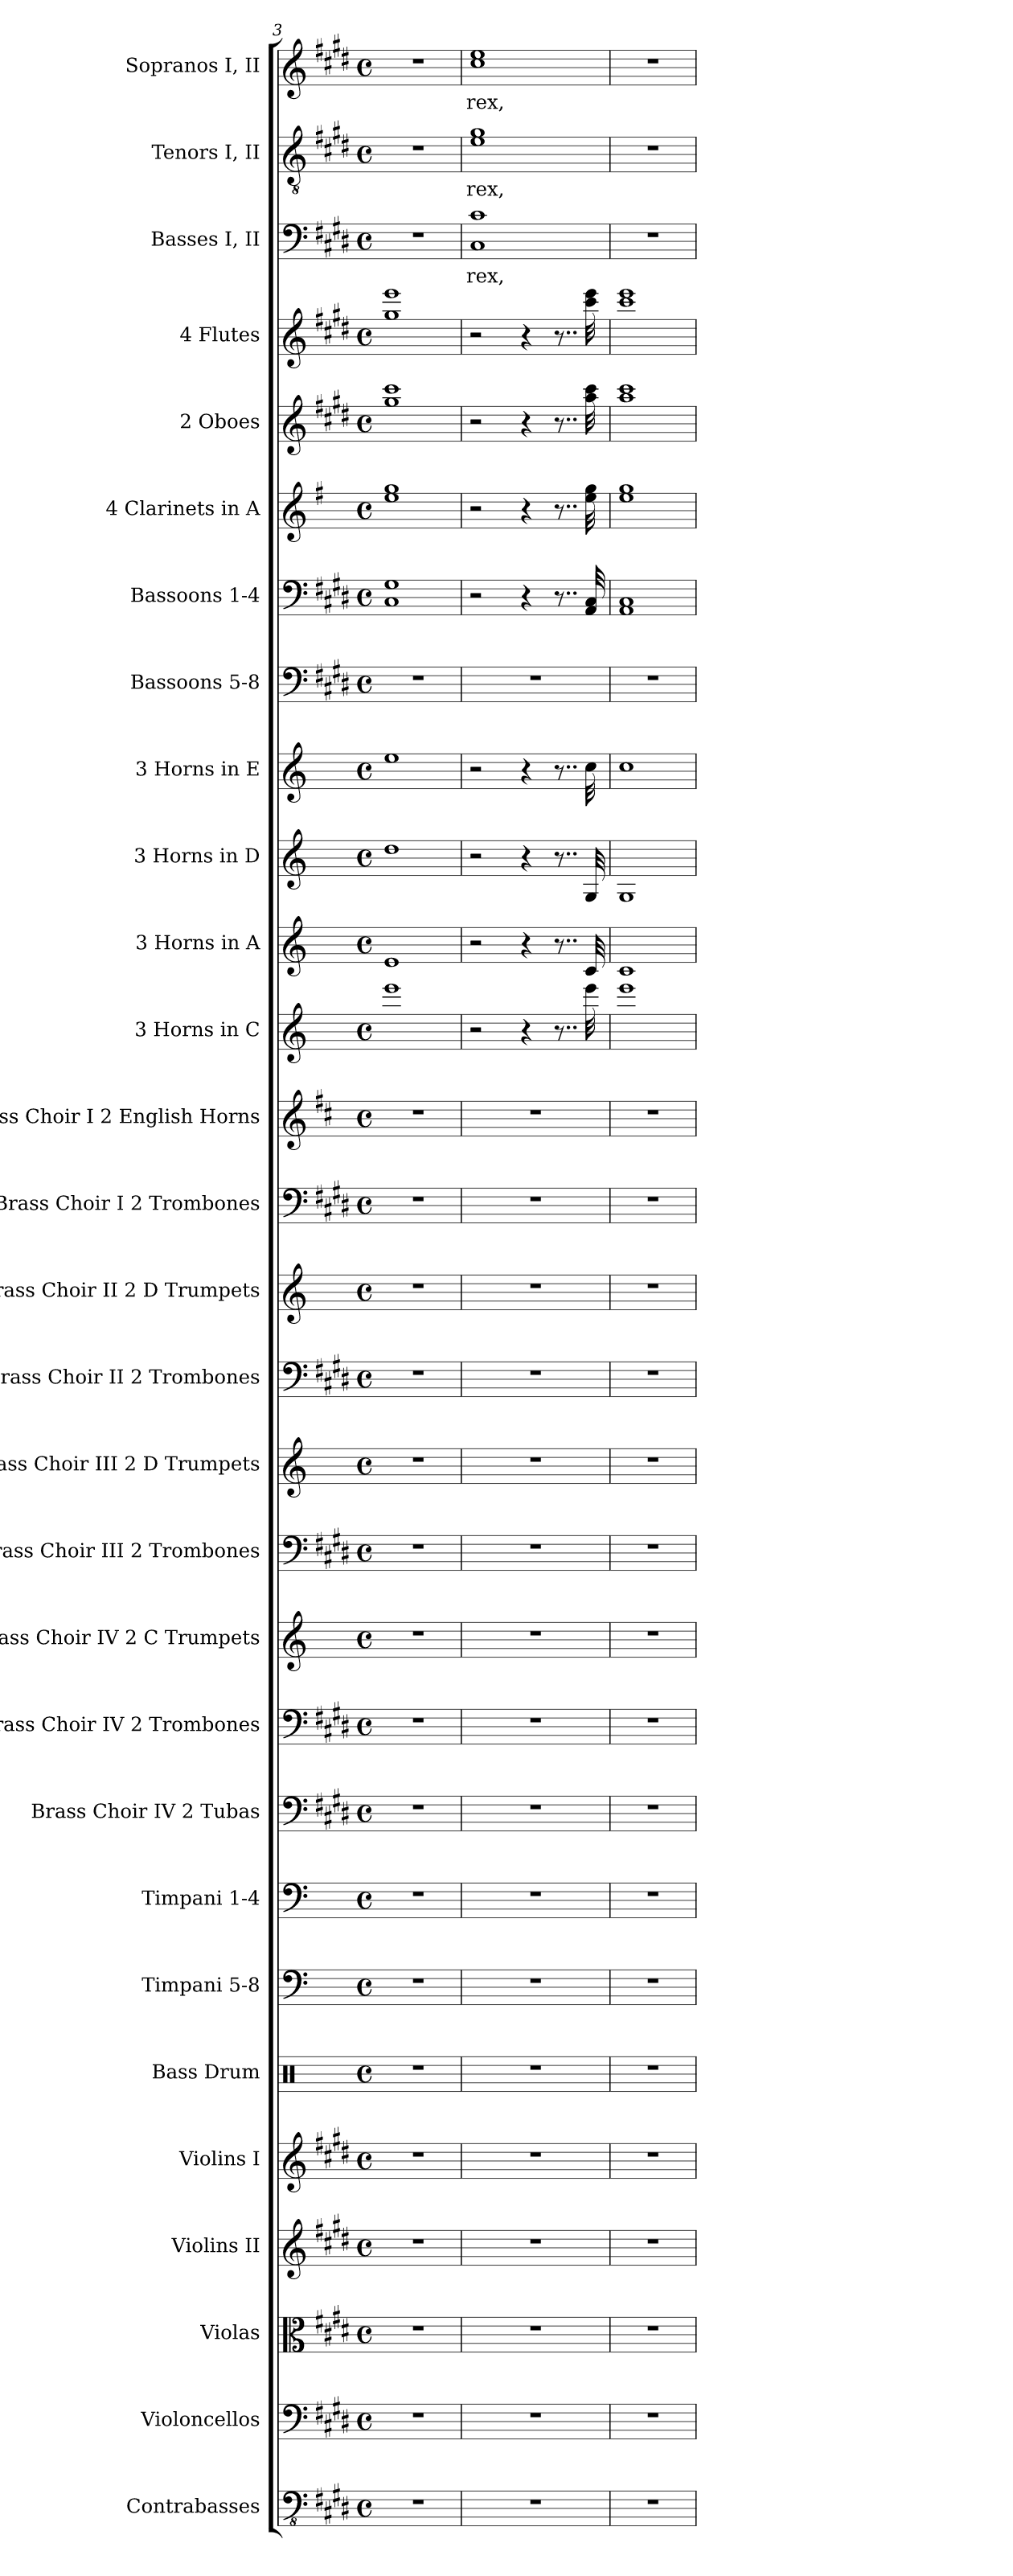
**kern	**kern	**kern	**kern	**kern	**kern	**kern	**kern	**kern	**kern	**kern	**kern	**kern	**kern	**kern	**kern	**kern	**kern	**kern	**kern	**kern	**kern	**kern	**kern	**kern	**kern	**kern	**text	**kern	**text	**kern	**text
*part29	*part28	*part27	*part26	*part25	*part24	*part23	*part22	*part21	*part20	*part19	*part18	*part17	*part16	*part15	*part14	*part13	*part12	*part11	*part10	*part9	*part8	*part7	*part6	*part5	*part4	*part3	*part3	*part2	*part2	*part1	*part1
*staff29	*staff28	*staff27	*staff26	*staff25	*staff24	*staff23	*staff22	*staff21	*staff20	*staff19	*staff18	*staff17	*staff16	*staff15	*staff14	*staff13	*staff12	*staff11	*staff10	*staff9	*staff8	*staff7	*staff6	*staff5	*staff4	*staff3	*staff3	*staff2	*staff2	*staff1	*staff1
*I"Contrabasses	*I"Violoncellos	*I"Violas	*I"Violins II	*I"Violins I	*I"Bass Drum	*I"Timpani 5-8	*I"Timpani 1-4	*I"Brass Choir IV 2 Tubas	*I"Brass Choir IV 2 Trombones	*I"Brass Choir IV 2 C Trumpets	*I"Brass Choir III 2 Trombones	*I"Brass Choir III 2 D Trumpets	*I"Brass Choir II 2 Trombones	*I"Brass Choir II 2 D Trumpets	*I"Brass Choir I 2 Trombones	*I"Brass Choir I 2 English Horns	*I"3 Horns in C	*I"3 Horns in A	*I"3 Horns in D	*I"3 Horns in E	*I"Bassoons 5-8	*I"Bassoons 1-4	*I"4 Clarinets in A	*I"2 Oboes	*I"4 Flutes	*I"Basses I, II	*	*I"Tenors I, II	*	*I"Sopranos I, II	*
*I'Cbs.	*I'Vcs.	*I'Vlas.	*I'Vlns. II	*I'Vlns. I	*I'B. Dr.	*I'Timp. 5-8	*I'Timp. 1-4	*I'B. C. IV 2 Tbas.	*I'B. C. IV 2 Tbns.	*I'B. C. IV 2 C Tpts.	*I'B. C. III 2 Tbns.	*I'B. C. III 2 D Tpts.	*I'B. C. II 2 Tbns.	*I'B. C. II 2 D Tpts.	*I'B. C. I 2 Tbns.	*I'B. C. I 2 Eng. Hns.	*	*	*	*	*I'Bsns. 5-8	*I'Bsns. 4-8	*	*I'2 Obs.	*I'4 Fls.	*I'B. I, II	*	*I'T. I, II	*	*I'S. I, II	*
*clefFv4	*clefF4	*clefC3	*clefG2	*clefG2	*clefX	*clefF4	*clefF4	*clefF4	*clefF4	*clefG2	*clefF4	*clefG2	*clefF4	*clefG2	*clefF4	*clefG2	*clefG2	*clefG2	*clefG2	*clefG2	*clefF4	*clefF4	*clefG2	*clefG2	*clefG2	*clefF4	*	*clefGv2	*	*clefG2	*
*	*	*	*	*	*	*	*	*	*	*	*	*ITrd-1c-2	*	*ITrd-1c-2	*	*ITrd4c7	*ITrd7c12	*ITrd2c3	*ITrd6c10	*ITrd5c8	*	*	*ITrd2c3	*	*	*	*	*	*	*	*
*k[f#c#g#d#]	*k[f#c#g#d#]	*k[f#c#g#d#]	*k[f#c#g#d#]	*k[f#c#g#d#]	*k[]	*k[]	*k[]	*k[f#c#g#d#]	*k[f#c#g#d#]	*k[]	*k[f#c#g#d#]	*k[f#c#]	*k[f#c#g#d#]	*k[f#c#]	*k[f#c#g#d#]	*k[f#]	*k[]	*k[f#c#g#]	*k[f#c#]	*k[f#c#g#d#]	*k[f#c#g#d#]	*k[f#c#g#d#]	*k[f#c#g#d#]	*k[f#c#g#d#]	*k[f#c#g#d#]	*k[f#c#g#d#]	*	*k[f#c#g#d#]	*	*k[f#c#g#d#]	*
*M4/4	*M4/4	*M4/4	*M4/4	*M4/4	*M4/4	*M4/4	*M4/4	*M4/4	*M4/4	*M4/4	*M4/4	*M4/4	*M4/4	*M4/4	*M4/4	*M4/4	*M4/4	*M4/4	*M4/4	*M4/4	*M4/4	*M4/4	*M4/4	*M4/4	*M4/4	*M4/4	*	*M4/4	*	*M4/4	*
*met(c)	*met(c)	*met(c)	*met(c)	*met(c)	*met(c)	*met(c)	*met(c)	*met(c)	*met(c)	*met(c)	*met(c)	*met(c)	*met(c)	*met(c)	*met(c)	*met(c)	*met(c)	*met(c)	*met(c)	*met(c)	*met(c)	*met(c)	*met(c)	*met(c)	*met(c)	*met(c)	*	*met(c)	*	*met(c)	*
=3	=3	=3	=3	=3	=3	=3	=3	=3	=3	=3	=3	=3	=3	=3	=3	=3	=3	=3	=3	=3	=3	=3	=3	=3	=3	=3	=3	=3	=3	=3	=3
1r	1r	1r	1r	1r	1r	1r	1r	1r	1r	1r	1r	1r	1r	1r	1r	1r	1ee	1c#	1e	1g#	1r	1C# 1G#	1cc# 1ee	1gg# 1ccc#	1gg# 1eee	1r	.	1r	.	1r	.
=4	=4	=4	=4	=4	=4	=4	=4	=4	=4	=4	=4	=4	=4	=4	=4	=4	=4	=4	=4	=4	=4	=4	=4	=4	=4	=4	=4	=4	=4	=4	=4
!	!	!	!	!	!	!	!	!	!	!	!	!	!	!	!	!	!	!	!	!	!	!	!	!	!	!	!LO:LY:b	!	!LO:LY:b	!	!LO:LY:b
1r	1r	1r	1r	1r	1r	1r	1r	1r	1r	1r	1r	1r	1r	1r	1r	1r	2r	2r	2r	2r	1r	2r	2r	2r	2r	1C# 1c#	rex,	1e 1g#	rex,	1cc# 1ee	rex,
.	.	.	.	.	.	.	.	.	.	.	.	.	.	.	.	.	4r	4r	4r	4r	.	4r	4r	4r	4r	.	.	.	.	.	.
.	.	.	.	.	.	.	.	.	.	.	.	.	.	.	.	.	8..r	8..r	8..r	8..r	.	8..r	8..r	8..r	8..r	.	.	.	.	.	.
.	.	.	.	.	.	.	.	.	.	.	.	.	.	.	.	.	32ee\	32A/	32AA/	32e\	.	32AA/ 32C#/	32cc#\ 32ee\	32aa\ 32ccc#\	32ccc#\ 32eee\	.	.	.	.	.	.
=5	=5	=5	=5	=5	=5	=5	=5	=5	=5	=5	=5	=5	=5	=5	=5	=5	=5	=5	=5	=5	=5	=5	=5	=5	=5	=5	=5	=5	=5	=5	=5
1r	1r	1r	1r	1r	1r	1r	1r	1r	1r	1r	1r	1r	1r	1r	1r	1r	1ee	1A	1AA	1e	1r	1AA 1C#	1cc# 1ee	1aa 1ccc#	1ccc# 1eee	1r	.	1r	.	1r	.
=	=	=	=	=	=	=	=	=	=	=	=	=	=	=	=	=	=	=	=	=	=	=	=	=	=	=	=	=	=	=	=
*-	*-	*-	*-	*-	*-	*-	*-	*-	*-	*-	*-	*-	*-	*-	*-	*-	*-	*-	*-	*-	*-	*-	*-	*-	*-	*-	*-	*-	*-	*-	*-
